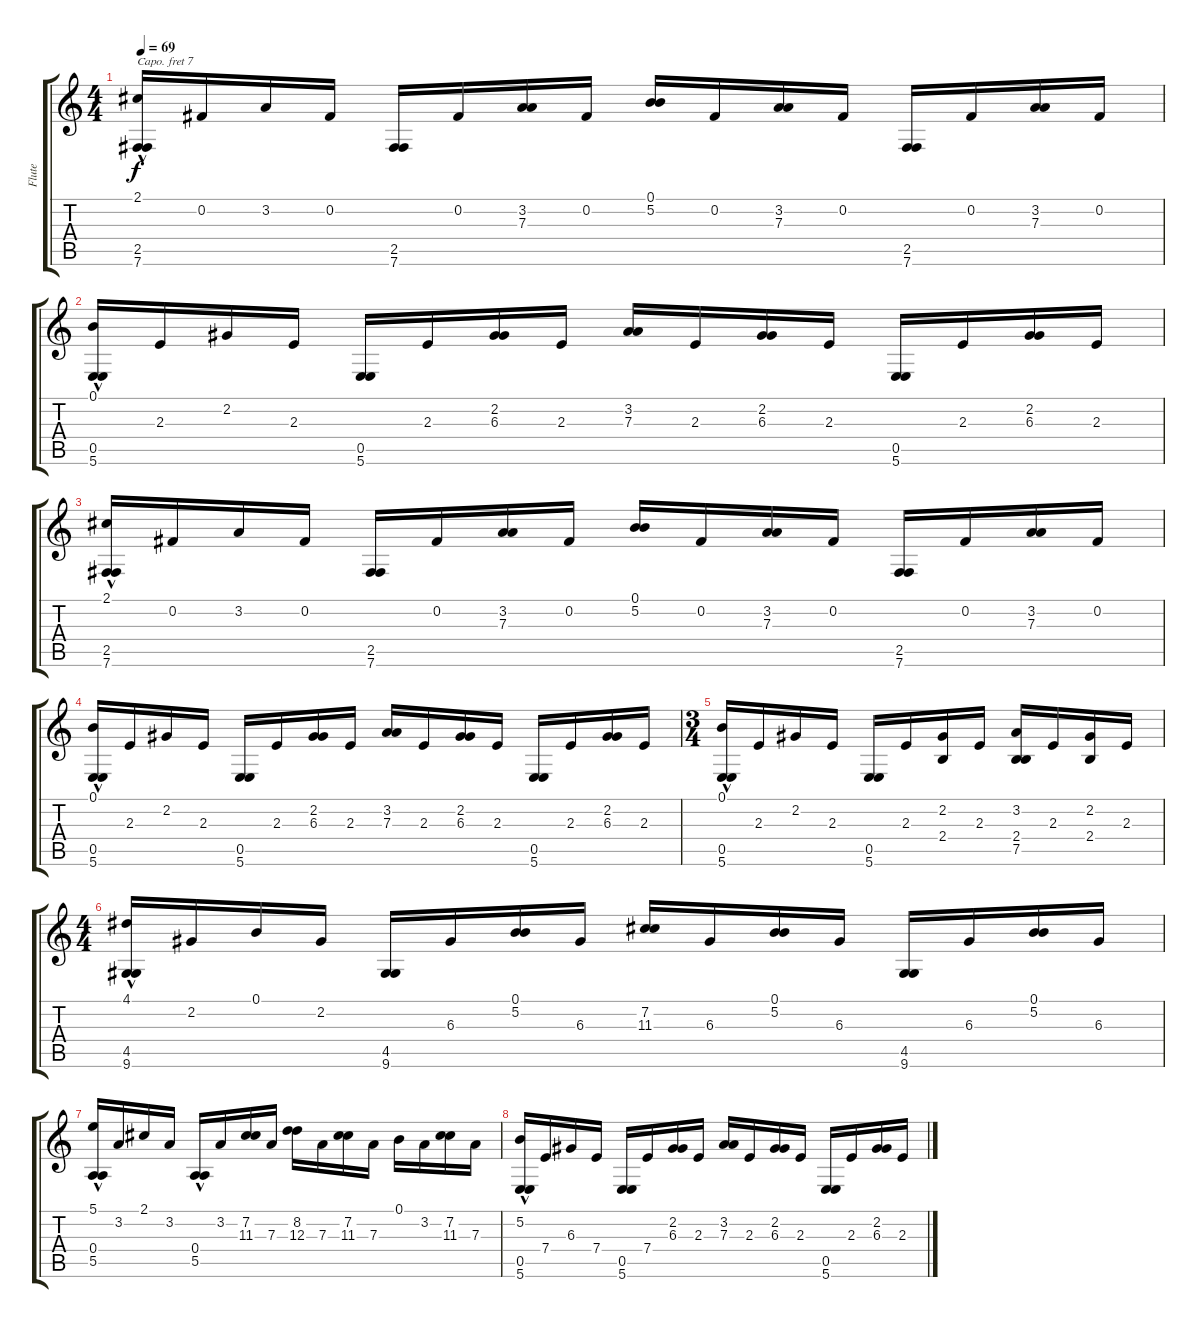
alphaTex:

\track ("Flute" "Flute") {instrument piccolo}
\staff {score tabs}
\capo 7
\tuning (E4 B3 G3 D3 A2 E2) {hide}
\ts (4 4)
\tempo 69
\clef g2
\ks c
(2.1{hac} 2.5 7.6).16{dy f} 0.2.16 3.2.16 0.2.16 (2.5 7.6).16 0.2.16 (3.2 7.3).16 0.2.16 (0.1 5.2).16 0.2.16 (3.2 7.3).16 0.2.16 (2.5 7.6).16 0.2.16 (3.2 7.3).16 0.2.16 |
(0.1{hac} 0.5 5.6).16 2.3.16 2.2.16 2.3.16 (0.5 5.6).16 2.3.16 (2.2 6.3).16 2.3.16 (3.2 7.3).16 2.3.16 (2.2 6.3).16 2.3.16 (0.5 5.6).16 2.3.16 (2.2 6.3).16 2.3.16 |
(2.1{hac} 2.5 7.6).16 0.2.16 3.2.16 0.2.16 (2.5 7.6).16 0.2.16 (3.2 7.3).16 0.2.16 (0.1 5.2).16 0.2.16 (3.2 7.3).16 0.2.16 (2.5 7.6).16 0.2.16 (3.2 7.3).16 0.2.16 |
(0.1{hac} 0.5 5.6).16 2.3.16 2.2.16 2.3.16 (0.5 5.6).16 2.3.16 (2.2 6.3).16 2.3.16 (3.2 7.3).16 2.3.16 (2.2 6.3).16 2.3.16 (0.5 5.6).16 2.3.16 (2.2 6.3).16 2.3.16 |
\ts (3 4)
(0.1{hac} 0.5 5.6).16 2.3.16 2.2.16 2.3.16 (0.5 5.6).16 2.3.16 (2.2 2.4).16 2.3.16 (3.2 2.4 7.5).16 2.3.16 (2.2 2.4).16 2.3.16 |
\ts (4 4)
(4.1{hac} 4.5 9.6).16 2.2.16 0.1.16 2.2.16 (4.5 9.6).16 6.3.16 (0.1 5.2).16 6.3.16 (7.2 11.3).16 6.3.16 (0.1 5.2).16 6.3.16 (4.5 9.6).16 6.3.16 (0.1 5.2).16 6.3.16 |
(5.1{hac} 0.4 5.5).16 3.2.16 2.1.16 3.2.16 (0.4{hac} 5.5{hac}).16 3.2.16 (7.2 11.3).16 7.3.16 (8.2 12.3).16 7.3.16 (7.2 11.3).16 7.3.16 0.1.16 3.2.16 (7.2 11.3).16 7.3.16 |
(5.2{hac} 0.5 5.6).16 7.4.16 6.3.16 7.4.16 (0.5 5.6).16 7.4.16 (2.2 6.3).16 2.3.16 (3.2 7.3).16 2.3.16 (2.2 6.3).16 2.3.16 (0.5 5.6).16 2.3.16 (2.2 6.3).16 2.3.16
